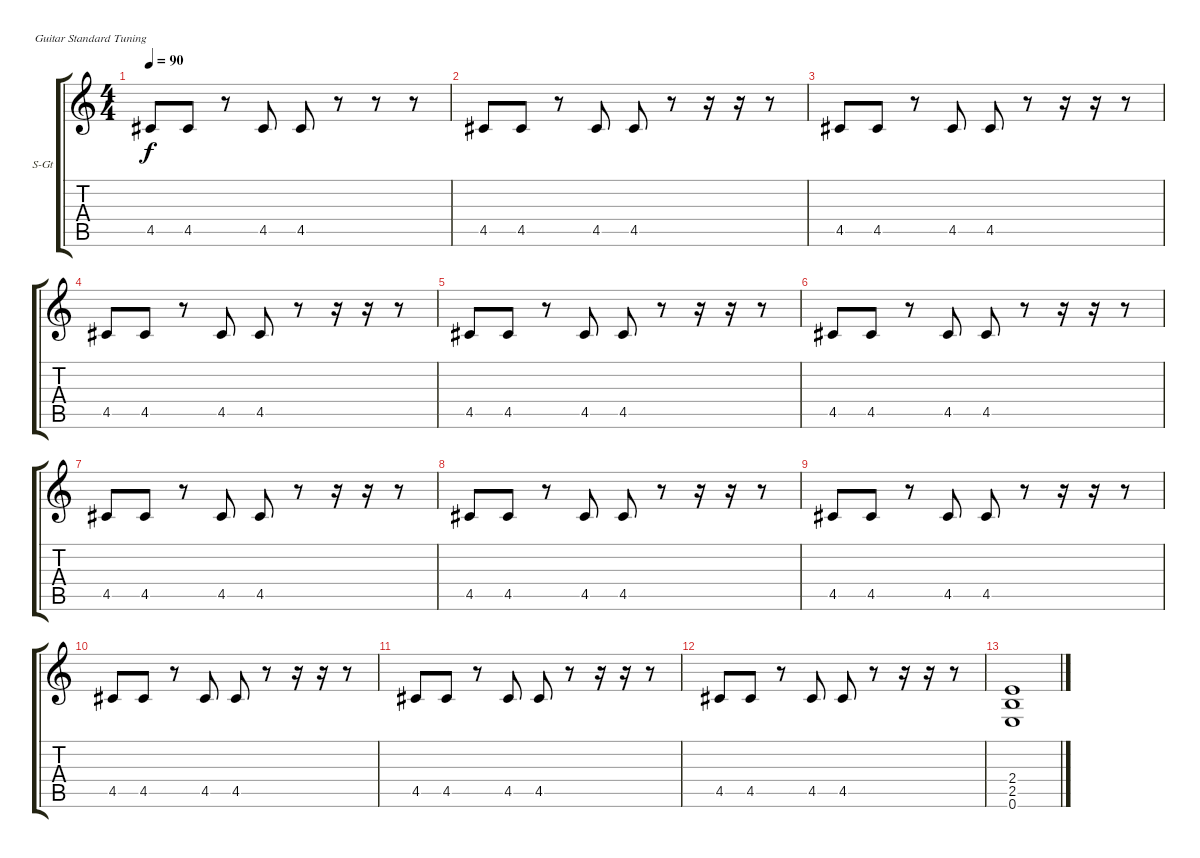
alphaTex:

\bracketExtendMode groupsimilarinstruments
\firstSystemTrackNameOrientation horizontal
\otherSystemsTrackNameOrientation horizontal
\track ("Track 1" "S-Gt") {instrument acousticguitarsteel}
\staff {score tabs}
\tuning (E4 B3 G3 D3 A2 E2)
\ts (4 4)
\beaming (8 2 2 2 2)
\tempo 90
\clef g2
\ks c
4.5.8{dy f instrument acousticguitarsteel} 4.5.8 r.8 4.5.8 4.5.8 r.8 r.8 r.8 |
4.5.8 4.5.8 r.8 4.5.8 4.5.8 r.8 r.16 r.16 r.8 |
4.5.8 4.5.8 r.8 4.5.8 4.5.8 r.8 r.16 r.16 r.8 |
4.5.8 4.5.8 r.8 4.5.8 4.5.8 r.8 r.16 r.16 r.8 |
4.5.8 4.5.8 r.8 4.5.8 4.5.8 r.8 r.16 r.16 r.8 |
4.5.8 4.5.8 r.8 4.5.8 4.5.8 r.8 r.16 r.16 r.8 |
4.5.8 4.5.8 r.8 4.5.8 4.5.8 r.8 r.16 r.16 r.8 |
4.5.8 4.5.8 r.8 4.5.8 4.5.8 r.8 r.16 r.16 r.8 |
4.5.8 4.5.8 r.8 4.5.8 4.5.8 r.8 r.16 r.16 r.8 |
4.5.8 4.5.8 r.8 4.5.8 4.5.8 r.8 r.16 r.16 r.8 |
4.5.8 4.5.8 r.8 4.5.8 4.5.8 r.8 r.16 r.16 r.8 |
4.5.8 4.5.8 r.8 4.5.8 4.5.8 r.8 r.16 r.16 r.8 |
(2.4 2.5 0.6).1
